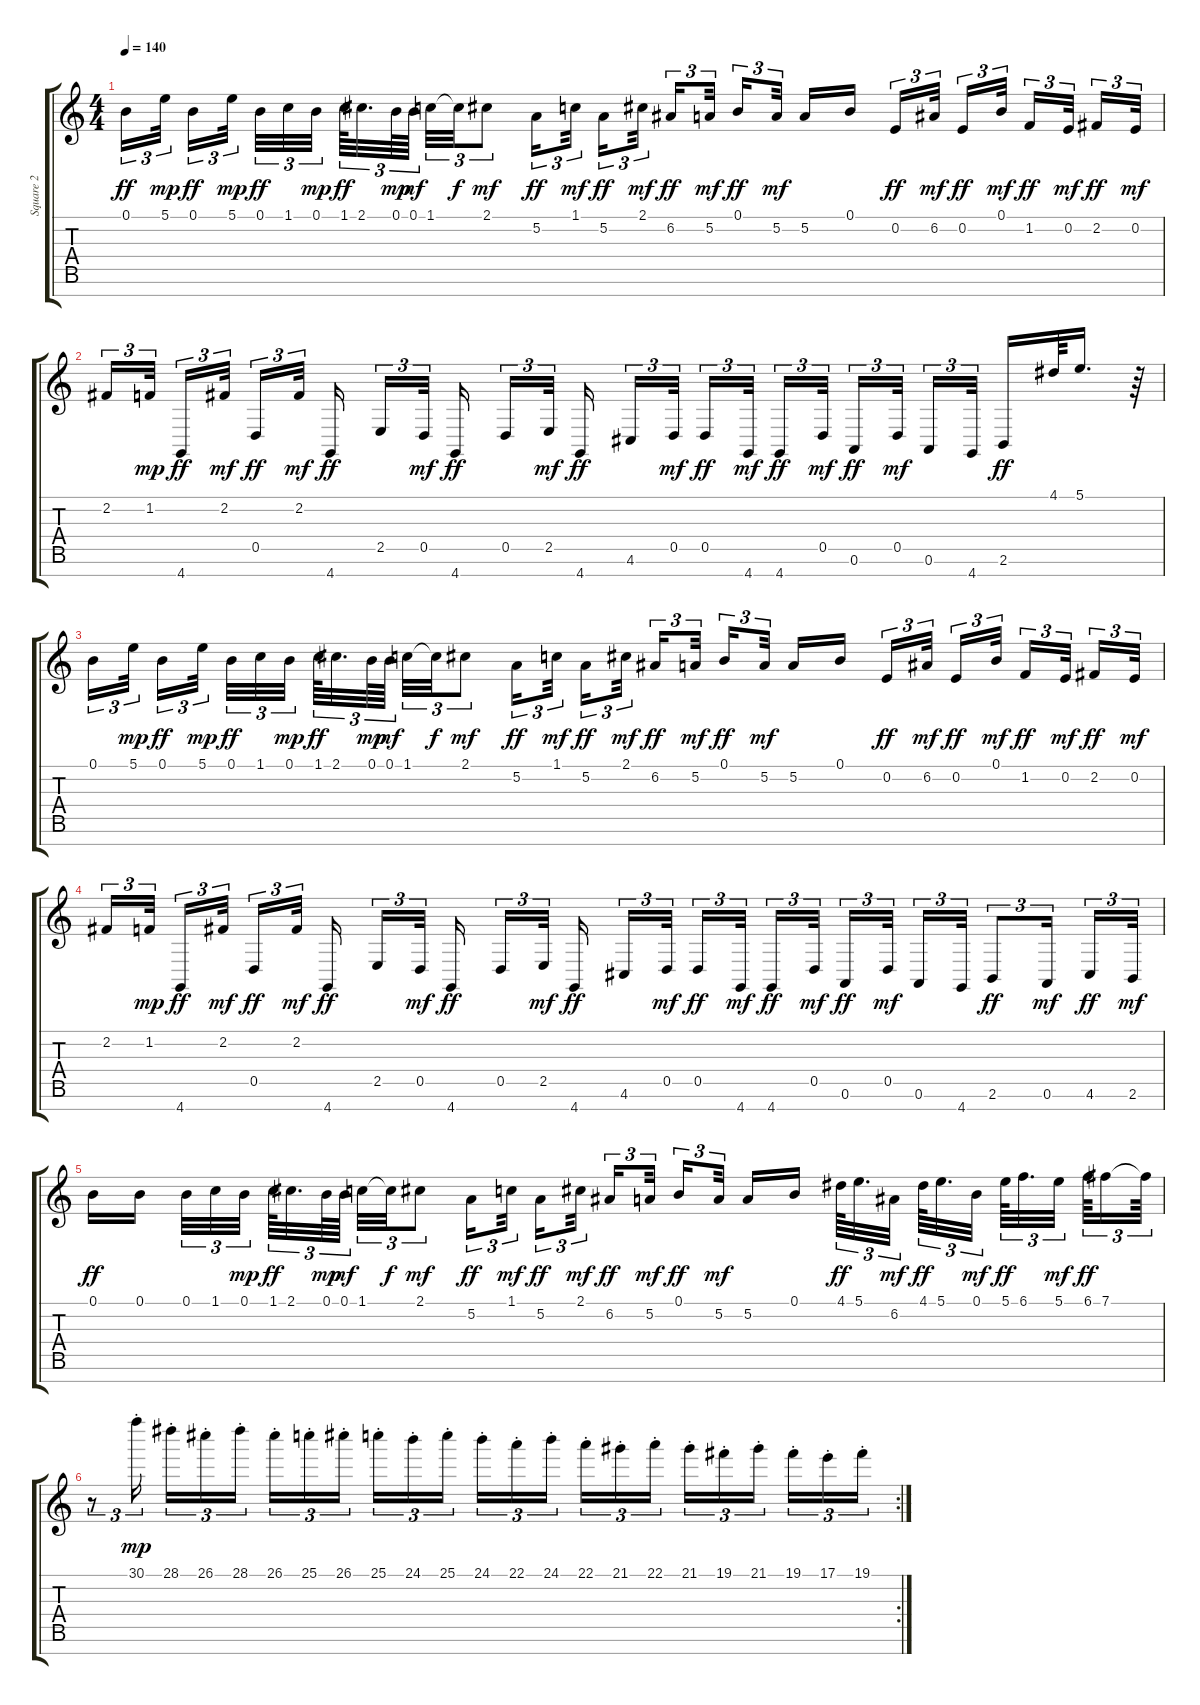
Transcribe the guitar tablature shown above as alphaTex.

\track ("Square 2" "Square 2") {instrument lead1square}
\staff {score tabs}
\tuning (B4 E4 B3 G3 D3 A2 Eb2) {hide}
\ts (4 4)
\tempo 140
\clef g2
\ks c
0.1.16{tu (3 2) dy ff} 5.1.32{tu (3 2) dy mp beam splitsecondary} 0.1.16{tu (3 2) dy ff} 5.1.32{tu (3 2) dy mp beam splitsecondary} 0.1.32{tu (3 2) dy ff} 1.1.32{tu (3 2)} 0.1.32{tu (3 2) dy mp beam splitsecondary} 1.1.64{tu (3 2) dy ff} 2.1.32{d tu (3 2)} 0.1.64{tu (3 2) dy mp} 0.1.64{tu (3 2) dy mf} 1.1.32{tu (3 2)} 1.1{t}.32{tu (3 2) dy f} 2.1.8{tu (3 2) dy mf} 5.2.16{tu (3 2) dy ff beam splitsecondary} 1.1.32{tu (3 2) dy mf} 5.2.16{tu (3 2) dy ff beam splitsecondary} 2.1.32{tu (3 2) dy mf} 6.2.16{tu (3 2) dy ff beam splitsecondary} 5.2.32{tu (3 2) dy mf} 0.1.16{tu (3 2) dy ff beam splitsecondary} 5.2.32{tu (3 2) dy mf beam splitsecondary} 5.2.16 0.1.16 0.2.16{tu (3 2) dy ff} 6.2.32{tu (3 2) dy mf beam splitsecondary} 0.2.16{tu (3 2) dy ff} 0.1.32{tu (3 2) dy mf beam splitsecondary} 1.2.16{tu (3 2) dy ff} 0.2.32{tu (3 2) dy mf beam splitsecondary} 2.2.16{tu (3 2) dy ff} 0.2.32{tu (3 2) dy mf} |
2.2.16{tu (3 2)} 1.2.32{tu (3 2) dy mp beam splitsecondary} 4.7.16{tu (3 2) dy ff} 2.2.32{tu (3 2) dy mf beam splitsecondary} 0.5.16{tu (3 2) dy ff} 2.2.32{tu (3 2) dy mf beam splitsecondary} 4.7.16{dy ff} 2.5.16{tu (3 2)} 0.5.32{tu (3 2) dy mf beam splitsecondary} 4.7.16{dy ff beam splitsecondary} 0.5.16{tu (3 2)} 2.5.32{tu (3 2) dy mf beam splitsecondary} 4.7.16{dy ff} 4.6.16{tu (3 2)} 0.5.32{tu (3 2) dy mf beam splitsecondary} 0.5.16{tu (3 2) dy ff} 4.7.32{tu (3 2) dy mf beam splitsecondary} 4.7.16{tu (3 2) dy ff} 0.5.32{tu (3 2) dy mf beam splitsecondary} 0.6.16{tu (3 2) dy ff} 0.5.32{tu (3 2) dy mf} 0.6.16{tu (3 2)} 4.7.32{tu (3 2) beam splitsecondary} 2.6.16{dy ff} 4.1.64 5.1.16{d} r.64 |
0.1.16{tu (3 2)} 5.1.32{tu (3 2) dy mp beam splitsecondary} 0.1.16{tu (3 2) dy ff} 5.1.32{tu (3 2) dy mp beam splitsecondary} 0.1.32{tu (3 2) dy ff} 1.1.32{tu (3 2)} 0.1.32{tu (3 2) dy mp beam splitsecondary} 1.1.64{tu (3 2) dy ff} 2.1.32{d tu (3 2)} 0.1.64{tu (3 2) dy mp} 0.1.64{tu (3 2) dy mf} 1.1.32{tu (3 2)} 1.1{t}.32{tu (3 2) dy f} 2.1.8{tu (3 2) dy mf} 5.2.16{tu (3 2) dy ff beam splitsecondary} 1.1.32{tu (3 2) dy mf} 5.2.16{tu (3 2) dy ff beam splitsecondary} 2.1.32{tu (3 2) dy mf} 6.2.16{tu (3 2) dy ff beam splitsecondary} 5.2.32{tu (3 2) dy mf} 0.1.16{tu (3 2) dy ff beam splitsecondary} 5.2.32{tu (3 2) dy mf beam splitsecondary} 5.2.16 0.1.16 0.2.16{tu (3 2) dy ff} 6.2.32{tu (3 2) dy mf beam splitsecondary} 0.2.16{tu (3 2) dy ff} 0.1.32{tu (3 2) dy mf beam splitsecondary} 1.2.16{tu (3 2) dy ff} 0.2.32{tu (3 2) dy mf beam splitsecondary} 2.2.16{tu (3 2) dy ff} 0.2.32{tu (3 2) dy mf} |
2.2.16{tu (3 2)} 1.2.32{tu (3 2) dy mp beam splitsecondary} 4.7.16{tu (3 2) dy ff} 2.2.32{tu (3 2) dy mf beam splitsecondary} 0.5.16{tu (3 2) dy ff} 2.2.32{tu (3 2) dy mf beam splitsecondary} 4.7.16{dy ff} 2.5.16{tu (3 2)} 0.5.32{tu (3 2) dy mf beam splitsecondary} 4.7.16{dy ff beam splitsecondary} 0.5.16{tu (3 2)} 2.5.32{tu (3 2) dy mf beam splitsecondary} 4.7.16{dy ff} 4.6.16{tu (3 2)} 0.5.32{tu (3 2) dy mf beam splitsecondary} 0.5.16{tu (3 2) dy ff} 4.7.32{tu (3 2) dy mf beam splitsecondary} 4.7.16{tu (3 2) dy ff} 0.5.32{tu (3 2) dy mf beam splitsecondary} 0.6.16{tu (3 2) dy ff} 0.5.32{tu (3 2) dy mf} 0.6.16{tu (3 2)} 4.7.32{tu (3 2)} 2.6.8{tu (3 2) dy ff} 0.6.16{tu (3 2) dy mf beam splitsecondary} 4.6.16{tu (3 2) dy ff} 2.6.32{tu (3 2) dy mf} |
0.1.16{dy ff} 0.1.16{beam splitsecondary} 0.1.32{tu (3 2)} 1.1.32{tu (3 2)} 0.1.32{tu (3 2) dy mp beam splitsecondary} 1.1.64{tu (3 2) dy ff} 2.1.32{d tu (3 2)} 0.1.64{tu (3 2) dy mp} 0.1.64{tu (3 2) dy mf} 1.1.32{tu (3 2)} 1.1{t}.32{tu (3 2) dy f} 2.1.8{tu (3 2) dy mf} 5.2.16{tu (3 2) dy ff beam splitsecondary} 1.1.32{tu (3 2) dy mf} 5.2.16{tu (3 2) dy ff beam splitsecondary} 2.1.32{tu (3 2) dy mf} 6.2.16{tu (3 2) dy ff beam splitsecondary} 5.2.32{tu (3 2) dy mf} 0.1.16{tu (3 2) dy ff beam splitsecondary} 5.2.32{tu (3 2) dy mf beam splitsecondary} 5.2.16 0.1.16 4.1.64{tu (3 2) dy ff} 5.1.32{d tu (3 2)} 6.2.32{tu (3 2) dy mf} 4.1.64{tu (3 2) dy ff beam splitsecondary} 5.1.32{d tu (3 2)} 0.1.32{tu (3 2) dy mf} 5.1.64{tu (3 2) dy ff beam splitsecondary} 6.1.32{d tu (3 2)} 5.1.32{tu (3 2) dy mf} 6.1.64{tu (3 2) dy ff beam splitsecondary} 7.1.16{tu (3 2)} 7.1{t}.64{tu (3 2)} |
\rc 2
r.8{tu (3 2)} 30.1{st}.16{tu (3 2) dy mp beam splitsecondary} 28.1{st}.16{tu (3 2)} 26.1{st}.16{tu (3 2)} 28.1{st}.16{tu (3 2)} 26.1{st}.16{tu (3 2)} 25.1{st}.16{tu (3 2)} 26.1{st}.16{tu (3 2) beam splitsecondary} 25.1{st}.16{tu (3 2)} 24.1{st}.16{tu (3 2)} 25.1{st}.16{tu (3 2)} 24.1{st}.16{tu (3 2)} 22.1{st}.16{tu (3 2)} 24.1{st}.16{tu (3 2) beam splitsecondary} 22.1{st}.16{tu (3 2)} 21.1{st}.16{tu (3 2)} 22.1{st}.16{tu (3 2)} 21.1{st}.16{tu (3 2)} 19.1{st}.16{tu (3 2)} 21.1{st}.16{tu (3 2) beam splitsecondary} 19.1{st}.16{tu (3 2)} 17.1{st}.16{tu (3 2)} 19.1{st}.16{tu (3 2)}
